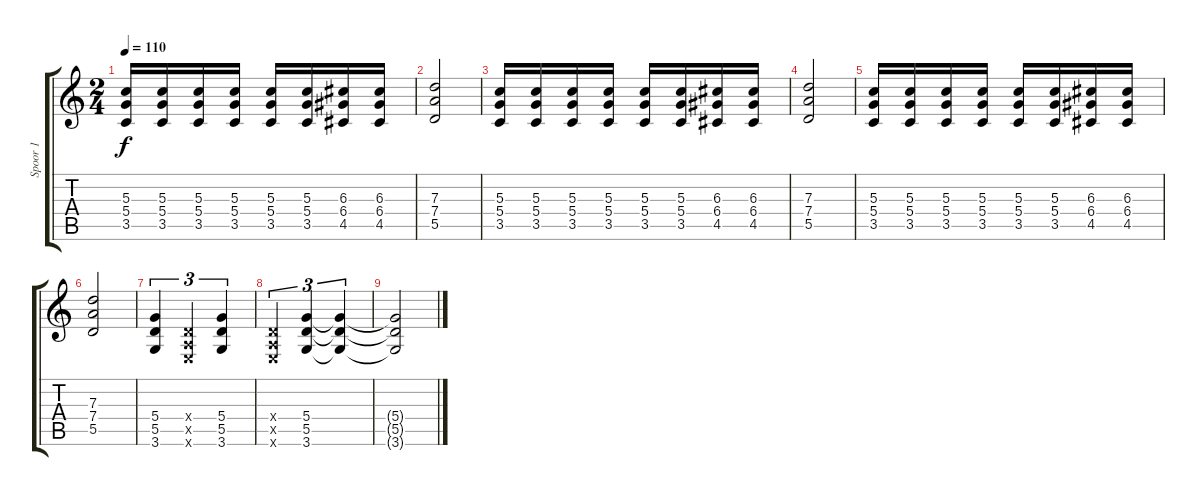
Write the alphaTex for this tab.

\track ("Spoor 1" "Spoor 1") {instrument distortionguitar}
\staff {score tabs}
\tuning (E4 B3 G3 D3 A2 E2) {hide}
\ts (2 4)
\tempo 110
\clef g2
\ks c
(5.3 5.4 3.5).16{dy f} (5.3 5.4 3.5).16 (5.3 5.4 3.5).16 (5.3 5.4 3.5).16 (5.3 5.4 3.5).16 (5.3 5.4 3.5).16 (6.3 6.4 4.5).16 (6.3 6.4 4.5).16 |
(7.3 7.4 5.5).2 |
(5.3 5.4 3.5).16 (5.3 5.4 3.5).16 (5.3 5.4 3.5).16 (5.3 5.4 3.5).16 (5.3 5.4 3.5).16 (5.3 5.4 3.5).16 (6.3 6.4 4.5).16 (6.3 6.4 4.5).16 |
(7.3 7.4 5.5).2 |
(5.3 5.4 3.5).16 (5.3 5.4 3.5).16 (5.3 5.4 3.5).16 (5.3 5.4 3.5).16 (5.3 5.4 3.5).16 (5.3 5.4 3.5).16 (6.3 6.4 4.5).16 (6.3 6.4 4.5).16 |
(7.3 7.4 5.5).2 |
(5.4 5.5 3.6).4{tu (3 2)} (0.4{x} 0.5{x} 0.6{x}).4{tu (3 2)} (5.4 5.5 3.6).4{tu (3 2)} |
(0.4{x} 0.5{x} 0.6{x}).4{tu (3 2)} (5.4 5.5 3.6).4{tu (3 2)} (5.4{t} 5.5{t} 3.6{t}).4{tu (3 2)} |
(5.4{t} 5.5{t} 3.6{t}).2
